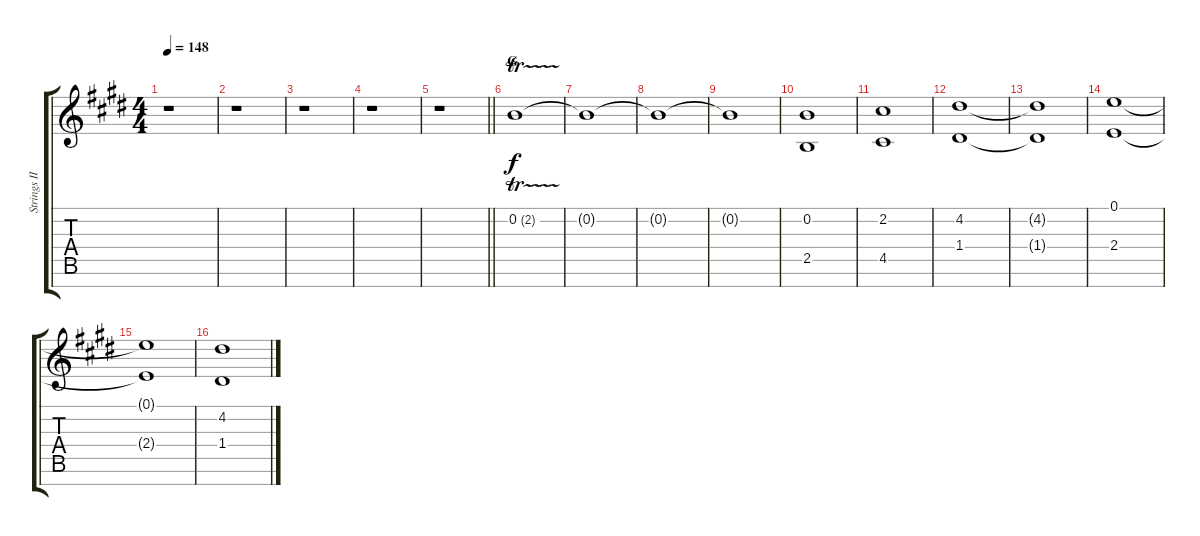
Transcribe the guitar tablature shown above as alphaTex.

\track ("Strings III" "Strings II") {instrument stringensemble1}
\staff {score tabs}
\tuning (E5 B4 G4 D4 A3 E3 B2) {hide}
\ts (4 4)
\tempo 148
\clef g2
\ks e
r.1{dy f} |
r.1 |
r.1 |
r.1 |
\barLineRight lightlight
r.1 |
\section ("" "G")
0.2{tr (2 16)}.1 |
0.2{t}.1 |
0.2{t}.1 |
0.2{t}.1 |
(0.2 2.5).1 |
(2.2 4.5).1 |
(4.2 1.4).1 |
(4.2{t} 1.4{t}).1 |
(0.1 2.4).1 |
(0.1{t} 2.4{t}).1 |
(4.2 1.4).1
